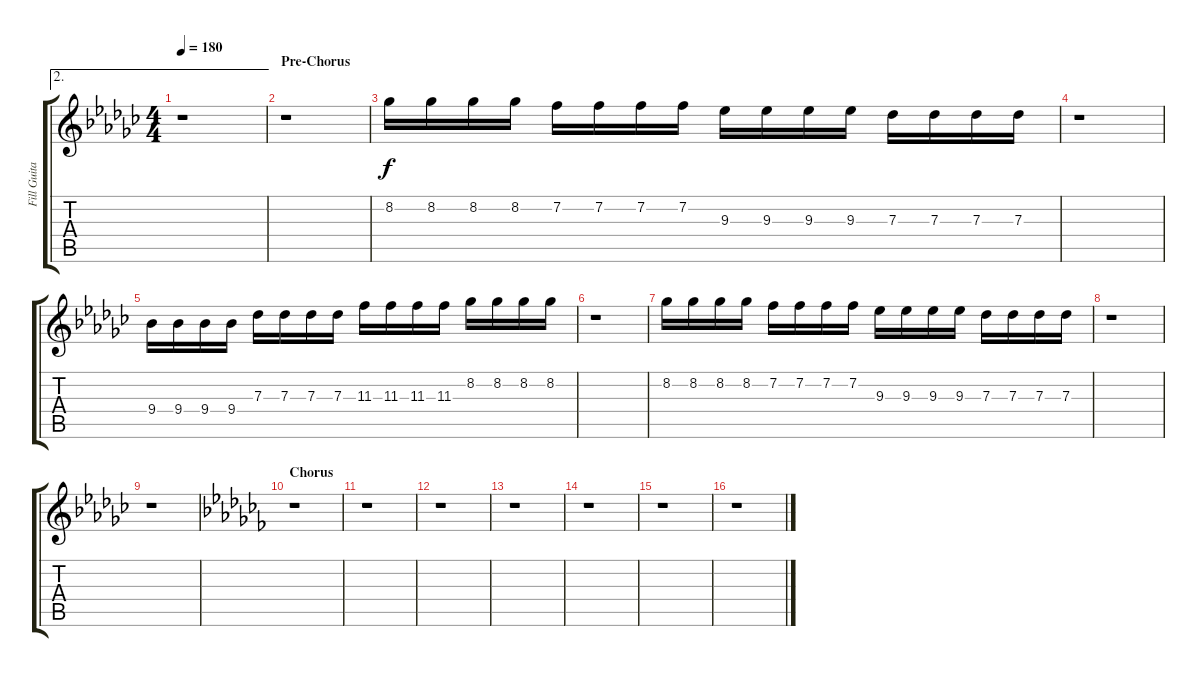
\track ("Fill Guitar" "Fill Guita") {instrument distortionguitar}
\staff {score tabs}
\tuning (Eb4 Bb3 Gb3 Db3 Ab2 Eb2) {hide}
\ae 2
\ts (4 4)
\tempo 180
\clef g2
\ks ebminor
r.1{dy f} |
\section ("" "Pre-Chorus")
r.1 |
8.2.16 8.2.16 8.2.16 8.2.16 7.2.16 7.2.16 7.2.16 7.2.16 9.3.16 9.3.16 9.3.16 9.3.16 7.3.16 7.3.16 7.3.16 7.3.16 |
r.1 |
9.4.16 9.4.16 9.4.16 9.4.16 7.3.16 7.3.16 7.3.16 7.3.16 11.3.16 11.3.16 11.3.16 11.3.16 8.2.16 8.2.16 8.2.16 8.2.16 |
r.1 |
8.2.16 8.2.16 8.2.16 8.2.16 7.2.16 7.2.16 7.2.16 7.2.16 9.3.16 9.3.16 9.3.16 9.3.16 7.3.16 7.3.16 7.3.16 7.3.16 |
r.1 |
r.1 |
\section ("" "Chorus")
\ks abminor
r.1 |
r.1 |
r.1 |
r.1 |
r.1 |
r.1 |
r.1
